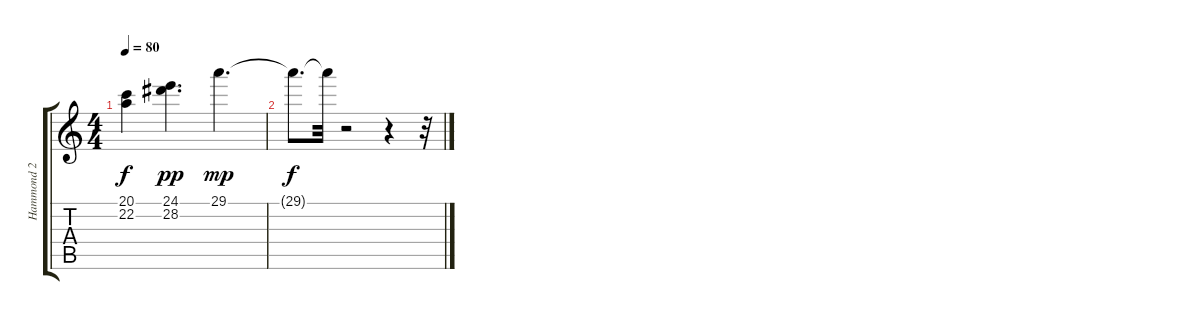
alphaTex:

\track ("Hammond 2" "Hammond 2") {instrument percussiveorgan}
\staff {score tabs}
\tuning (E4 B3 G3 D3 A2 E2) {hide}
\ts (4 4)
\tempo 80
\clef g2
\ks c
(20.1{t} 22.2{t}).4{dy f} (24.1 28.2).4{d dy pp} 29.1.4{d dy mp} |
29.1{t}.8{d dy f} 29.1{t}.32 r.2 r.4 r.32
